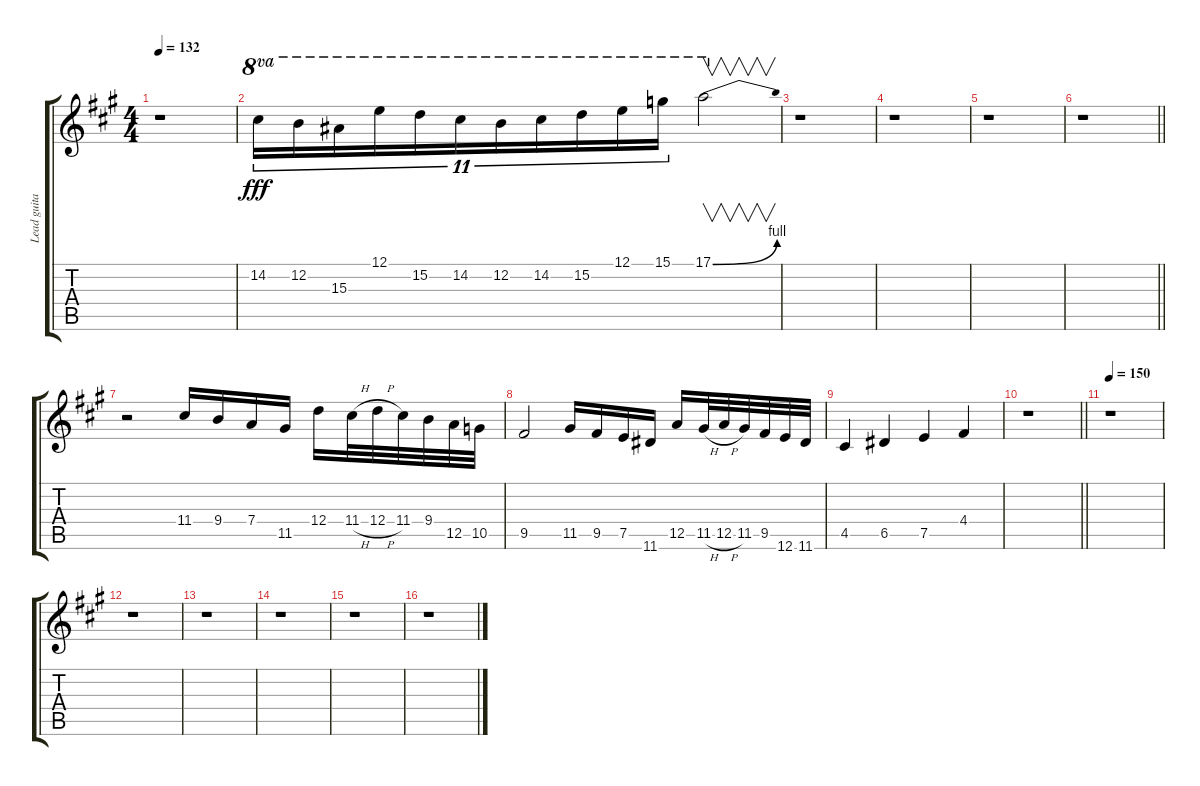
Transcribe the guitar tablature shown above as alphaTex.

\track ("Lead guitar (right channel)" "Lead guita") {instrument distortionguitar}
\staff {score tabs}
\tuning (E4 B3 G3 D3 A2 E2) {hide}
\ts (4 4)
\tempo 132
\clef g2
\ks a
r.1{dy fff} |
14.2.16{tu (11 8) ot 8va} 12.2.16{tu (11 8) ot 8va} 15.3.16{tu (11 8) ot 8va} 12.1.16{tu (11 8) ot 8va} 15.2.16{tu (11 8) ot 8va} 14.2.16{tu (11 8) ot 8va} 12.2.16{tu (11 8) ot 8va} 14.2.16{tu (11 8) ot 8va} 15.2.16{tu (11 8) ot 8va} 12.1.16{tu (11 8) ot 8va} 15.1.16{tu (11 8) ot 8va} 17.1{be (bend 0 0 60 4)}.2{v ot 8va} |
r.1 |
r.1 |
r.1 |
\barLineRight lightlight
r.1 |
r.2 11.4.16 9.4.16 7.4.16 11.5.16 12.4.16 11.4{h}.32 12.4{h}.32 11.4.32 9.4.32 12.5.32 10.5.32 |
9.5.2 11.5.16 9.5.16 7.5.16 11.6.16 12.5.16 11.5{h}.32 12.5{h}.32 11.5.32 9.5.32 12.6.32 11.6.32 |
4.5.4 6.5.4 7.5.4 4.4.4 |
\barLineRight lightlight
r.1 |
\tempo 150
r.1 |
r.1 |
r.1 |
r.1 |
r.1 |
r.1
